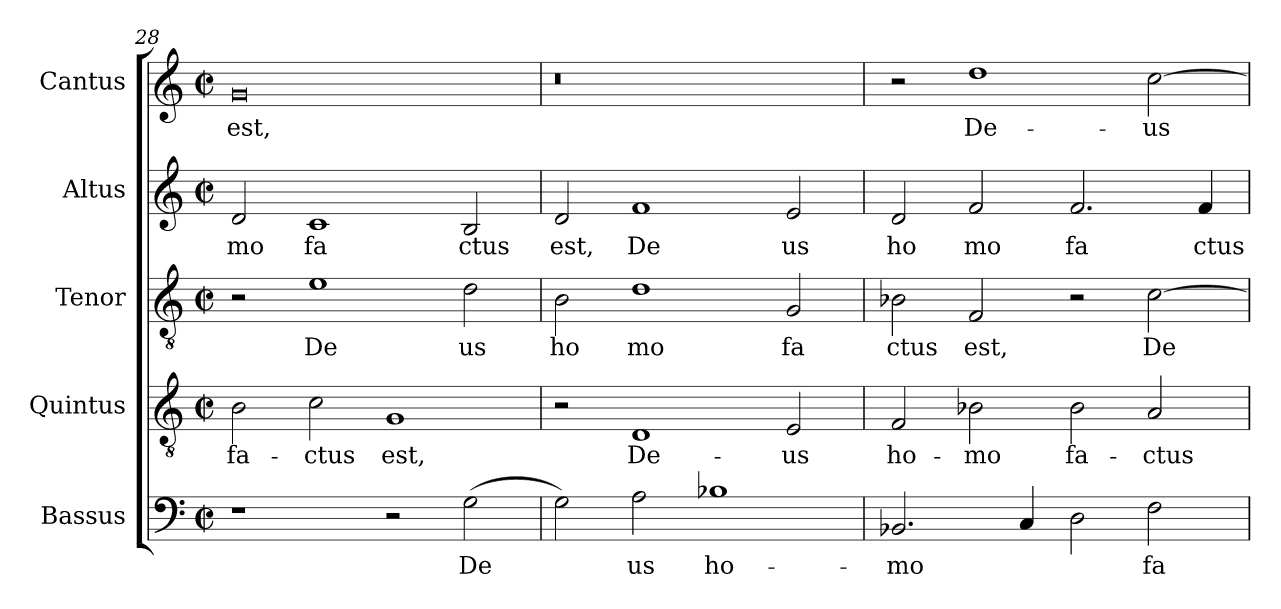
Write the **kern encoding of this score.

**kern	**text	**kern	**text	**kern	**text	**kern	**text	**kern	**text
*part5	*part5	*part4	*part4	*part3	*part3	*part2	*part2	*part1	*part1
*staff5	*staff5	*staff4	*staff4	*staff3	*staff3	*staff2	*staff2	*staff1	*staff1
*I"Bassus	*	*I"Quintus	*	*I"Tenor	*	*I"Altus	*	*I"Cantus	*
*clefF4	*	*clefGv2	*	*clefGv2	*	*clefG2	*	*clefG2	*
*	*	*k[]	*	*	*	*	*	*	*
*	*	*C:	*	*	*	*	*	*	*
*M2/2	*	*M2/2	*	*M2/2	*	*M2/2	*	*M2/2	*
*met(c|)	*	*met(c|)	*	*met(c|)	*	*met(c|)	*	*met(c|)	*
=28	=28	=28	=28	=28	=28	=28	=28	=28	=28
!	!	!	!LO:LY:b:cj	!	!	!	!LO:LY:b:cj	!	!LO:LY:b:cj
1r	.	2B\	fa-	2r	.	2d/	mo	0g	est,
!	!	!	!LO:LY:b:cj	!	!LO:LY:b:cj	!	!LO:LY:b:cj	!	!
.	.	2c\	-ctus	1e	De	1c	fa	.	.
!	!	!	!LO:LY:b:cj	!	!	!	!	!	!
2r	.	1G	est,	.	.	.	.	.	.
!	!LO:LY:b	!	!	!	!LO:LY:b:cj	!	!LO:LY:b:cj	!	!
(>2G\	De	.	.	2d\	us	2B/	ctus	.	.
!!LO:LB:g=z
=29	=29	=29	=29	=29	=29	=29	=29	=29	=29
!	!	!	!	!	!LO:LY:b:cj	!	!LO:LY:b:cj	!	!
2G\)	.	2r	.	2B\	ho	2d/	est,	0r	.
!	!LO:LY:b:cj	!	!LO:LY:b:cj	!	!LO:LY:b:cj	!	!LO:LY:b:cj	!	!
2A\	us	1D	De-	1d	mo	1f	De	.	.
!	!LO:LY:b:cj	!	!	!	!	!	!	!	!
1B-X	ho-	.	.	.	.	.	.	.	.
!	!	!	!LO:LY:b:cj	!	!LO:LY:b:cj	!	!LO:LY:b:cj	!	!
.	.	2E/	-us	2G/	fa	2e/	us	.	.
=30	=30	=30	=30	=30	=30	=30	=30	=30	=30
!	!LO:LY:b	!	!LO:LY:b:cj	!	!LO:LY:b:cj	!	!LO:LY:b:cj	!	!
2.BB-/	-mo	2F/	ho-	2B-X\	ctus	2d/	ho	2r	.
!	!	!	!LO:LY:b:cj	!	!LO:LY:b:cj	!	!LO:LY:b:cj	!	!LO:LY:b:cj
.	.	2B-\	-mo	2F/	est,	2f/	mo	1dd	De-
4C/	.	.	.	.	.	.	.	.	.
!	!	!	!LO:LY:b:cj	!	!	!	!LO:LY:b:cj	!	!
2D\	.	2B-\	fa-	2r	.	2.f/	fa	.	.
!	!LO:LY:b:cj	!	!LO:LY:b:cj	!	!LO:LY:b	!	!	!	!LO:LY:b:cj
2F\	fa-	2A/	-ctus	[>2c\	De	.	.	[>2cc\	-us
!	!	!	!	!	!	!	!LO:LY:b:cj	!	!
.	.	.	.	.	.	4f/	ctus	.	.
=	=	=	=	=	=	=	=	=	=
*-	*-	*-	*-	*-	*-	*-	*-	*-	*-
